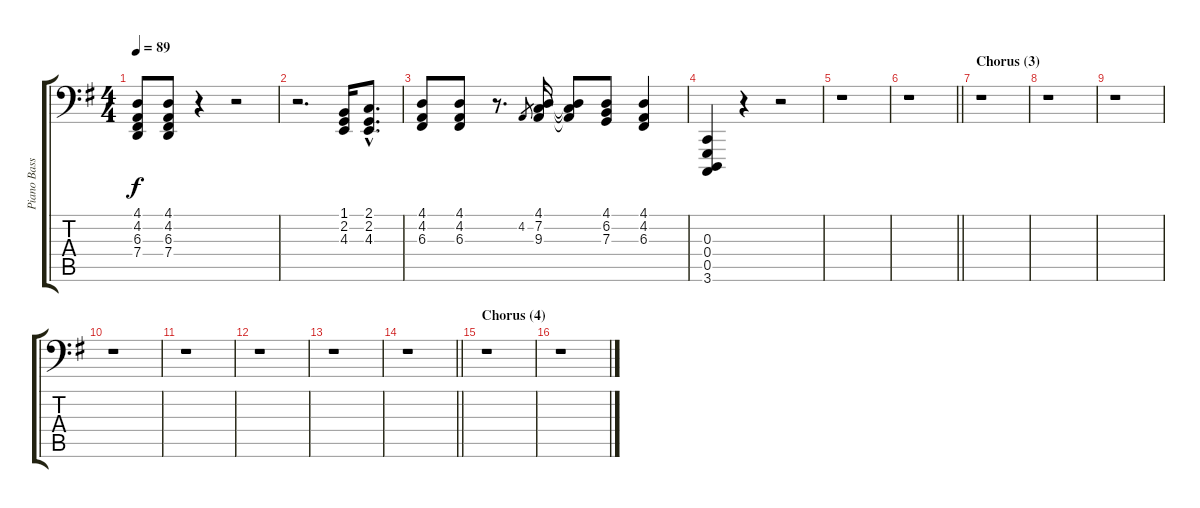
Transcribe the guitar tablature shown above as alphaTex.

\track ("Piano Bass II" "Piano Bass") {instrument brightacousticpiano}
\staff {score tabs}
\tuning (Bb2 F2 C2 G1 D1 A0) {hide}
\ts (4 4)
\tempo 89
\clef f4
\ks g
(4.1 4.2 6.3 7.4).8{dy f} (4.1 4.2 6.3 7.4).8 r.4 r.2 |
r.2{d} (1.1 2.2 4.3).16 (2.1{hac} 2.2{hac} 4.3{hac}).8{d} |
(4.1 4.2 6.3).8 (4.1 4.2 6.3).8 r.8{d} 4.2.8{gr} (4.1 7.2 9.3).16 (4.1{t} 7.2{t} 9.3{t}).8 (4.1 6.2 7.3).8 (4.1 4.2 6.3).4 |
(0.3 0.4 0.5 3.6).4 r.4 r.2 |
r.1 |
\barLineRight lightlight
r.1 |
\section ("" "Chorus (3)")
r.1 |
r.1 |
r.1 |
r.1 |
r.1 |
r.1 |
r.1 |
\barLineRight lightlight
r.1 |
\section ("" "Chorus (4)")
r.1 |
r.1
